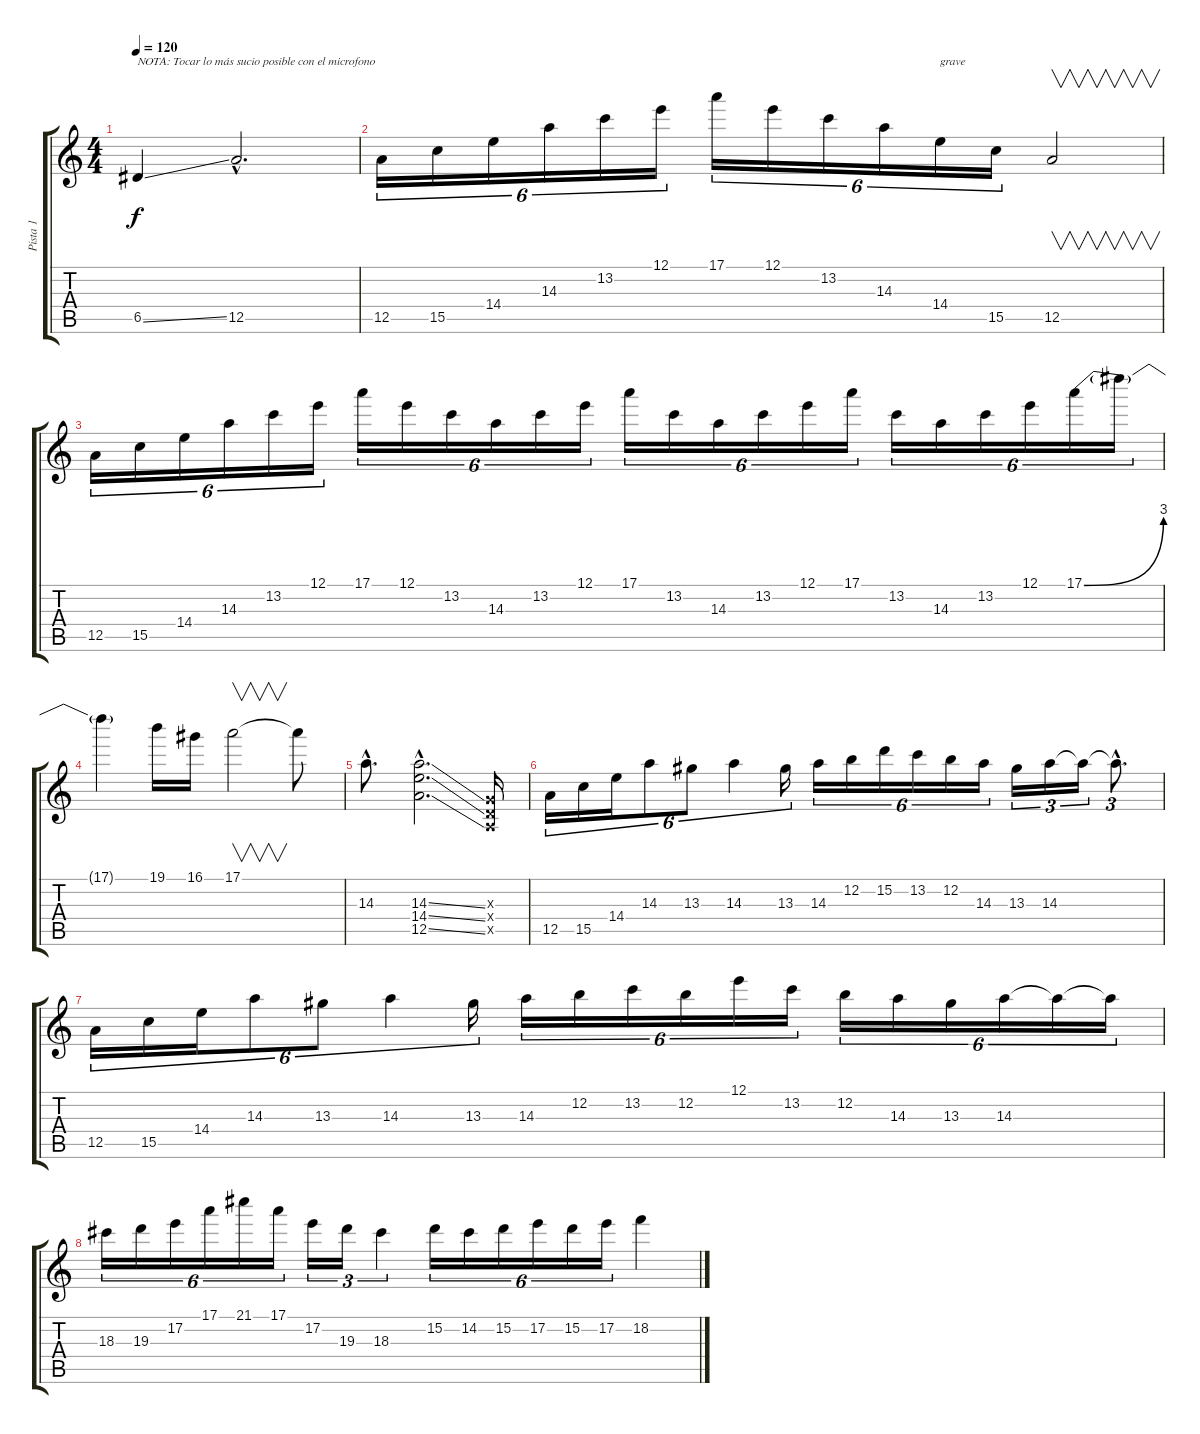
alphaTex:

\track ("Pista 1" "Pista 1") {instrument overdrivenguitar}
\staff {score tabs}
\tuning (E4 B3 G3 D3 A2 E2) {hide}
\ts (4 4)
\tempo 120
\clef g2
\ks c
6.5{ss}.4{txt "NOTA: Tocar lo más sucio posible con el microfono" dy f instrument overdrivenguitar} 12.5{hac}.2{d} |
12.5.16{tu (6 4)} 15.5.16{tu (6 4)} 14.4.16{tu (6 4)} 14.3.16{tu (6 4)} 13.2.16{tu (6 4)} 12.1.16{tu (6 4)} 17.1.16{tu (6 4)} 12.1.16{tu (6 4)} 13.2.16{tu (6 4)} 14.3.16{tu (6 4)} 14.4.16{tu (6 4) txt "grave"} 15.5.16{tu (6 4)} 12.5.2{v} |
12.5.16{tu (6 4)} 15.5.16{tu (6 4)} 14.4.16{tu (6 4)} 14.3.16{tu (6 4)} 13.2.16{tu (6 4)} 12.1.16{tu (6 4)} 17.1.16{tu (6 4)} 12.1.16{tu (6 4)} 13.2.16{tu (6 4)} 14.3.16{tu (6 4)} 13.2.16{tu (6 4)} 12.1.16{tu (6 4)} 17.1.16{tu (6 4)} 13.2.16{tu (6 4)} 14.3.16{tu (6 4)} 13.2.16{tu (6 4)} 12.1.16{tu (6 4)} 17.1.16{tu (6 4)} 13.2.16{tu (6 4)} 14.3.16{tu (6 4)} 13.2.16{tu (6 4)} 12.1.16{tu (6 4)} 17.1{be (bend 0 0 60 12)}.16{tu (6 4)} 17.1{t}.16{tu (6 4)} |
17.1{t}.4 19.1.16 16.1.16 17.1.2{v} 17.1{t}.8 |
14.3{hac}.8{d} (14.3{ss hac} 14.4{ss hac} 12.5{ss hac}).2{d} (0.3{x} 0.4{x} 0.5{x}).16 |
12.5.16{tu (6 4)} 15.5.16{tu (6 4)} 14.4.16{tu (6 4)} 14.3.8{tu (6 4)} 13.3.8{tu (6 4)} 14.3.4{tu (6 4)} 13.3.16{tu (6 4)} 14.3.16{tu (6 4)} 12.2.16{tu (6 4)} 15.2.16{tu (6 4)} 13.2.16{tu (6 4)} 12.2.16{tu (6 4)} 14.3.16{tu (6 4)} 13.3.16{tu (3 2)} 14.3.16{tu (3 2)} 14.3{t}.16{tu (3 2)} 14.3{hac t}.8{d tu (3 2)} |
12.5.16{tu (6 4)} 15.5.16{tu (6 4)} 14.4.16{tu (6 4)} 14.3.8{tu (6 4)} 13.3.8{tu (6 4)} 14.3.4{tu (6 4)} 13.3.16{tu (6 4)} 14.3.16{tu (6 4)} 12.2.16{tu (6 4)} 13.2.16{tu (6 4)} 12.2.16{tu (6 4)} 12.1.16{tu (6 4)} 13.2.16{tu (6 4)} 12.2.16{tu (6 4)} 14.3.16{tu (6 4)} 13.3.16{tu (6 4)} 14.3.16{tu (6 4)} 14.3{t}.16{tu (6 4)} 14.3{t}.16{tu (6 4)} |
18.3.16{tu (6 4)} 19.3.16{tu (6 4)} 17.2.16{tu (6 4)} 17.1.16{tu (6 4)} 21.1.16{tu (6 4)} 17.1.16{tu (6 4)} 17.2.16{tu (3 2)} 19.3.16{tu (3 2)} 18.3.4{tu (3 2)} 15.2.16{tu (6 4)} 14.2.16{tu (6 4)} 15.2.16{tu (6 4)} 17.2.16{tu (6 4)} 15.2.16{tu (6 4)} 17.2.16{tu (6 4)} 18.2.4
